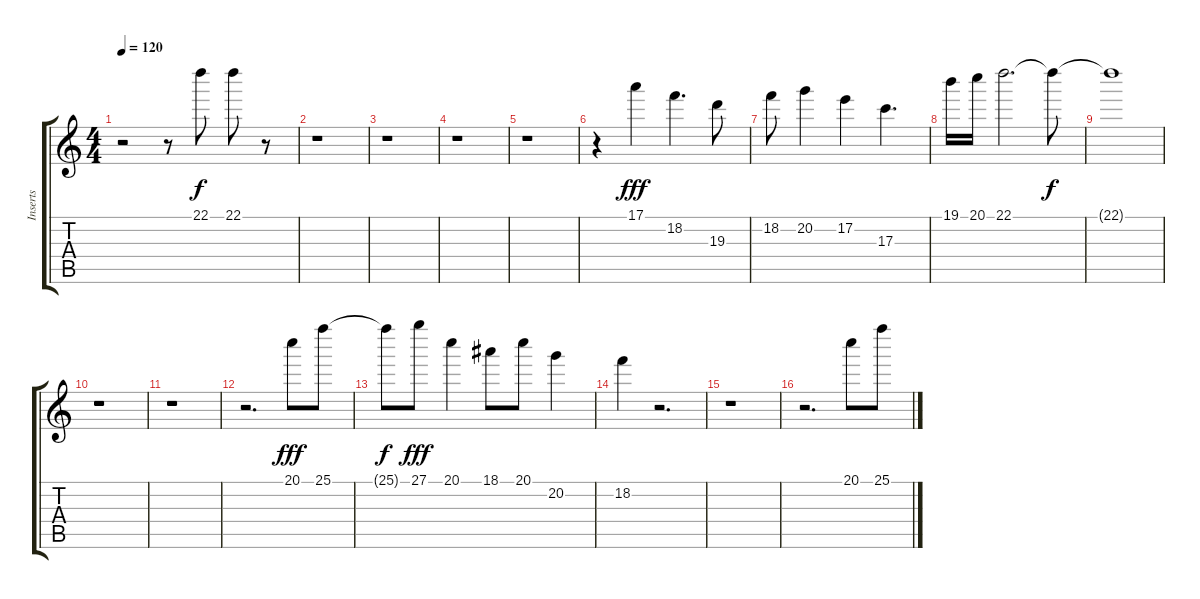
\track ("Inserts" "Inserts") {instrument electricguitarclean}
\staff {score tabs}
\tuning (E4 B3 G3 D3 A2 E2) {hide}
\ts (4 4)
\tempo 120
\clef g2
\ks c
r.2{dy fff} r.8 22.1.8{dy f} 22.1.8 r.8 |
r.1 |
r.1 |
r.1 |
r.1 |
r.4 17.1.4{dy fff instrument piccolo} 18.2.4{d} 19.3.8 |
18.2.8 20.2.4 17.2.4 17.3.4{d} |
19.1.16 20.1.16 22.1.2{d} 22.1{t}.8{dy f} |
22.1{t}.1 |
r.1 |
r.1 |
r.2{d} 20.1.8{dy fff instrument celesta} 25.1.8 |
25.1{t}.8{dy f} 27.1.8{dy fff} 20.1.4 18.1.8 20.1.8 20.2.4 |
18.2.4 r.2{d} |
r.1 |
r.2{d} 20.1.8 25.1.8
